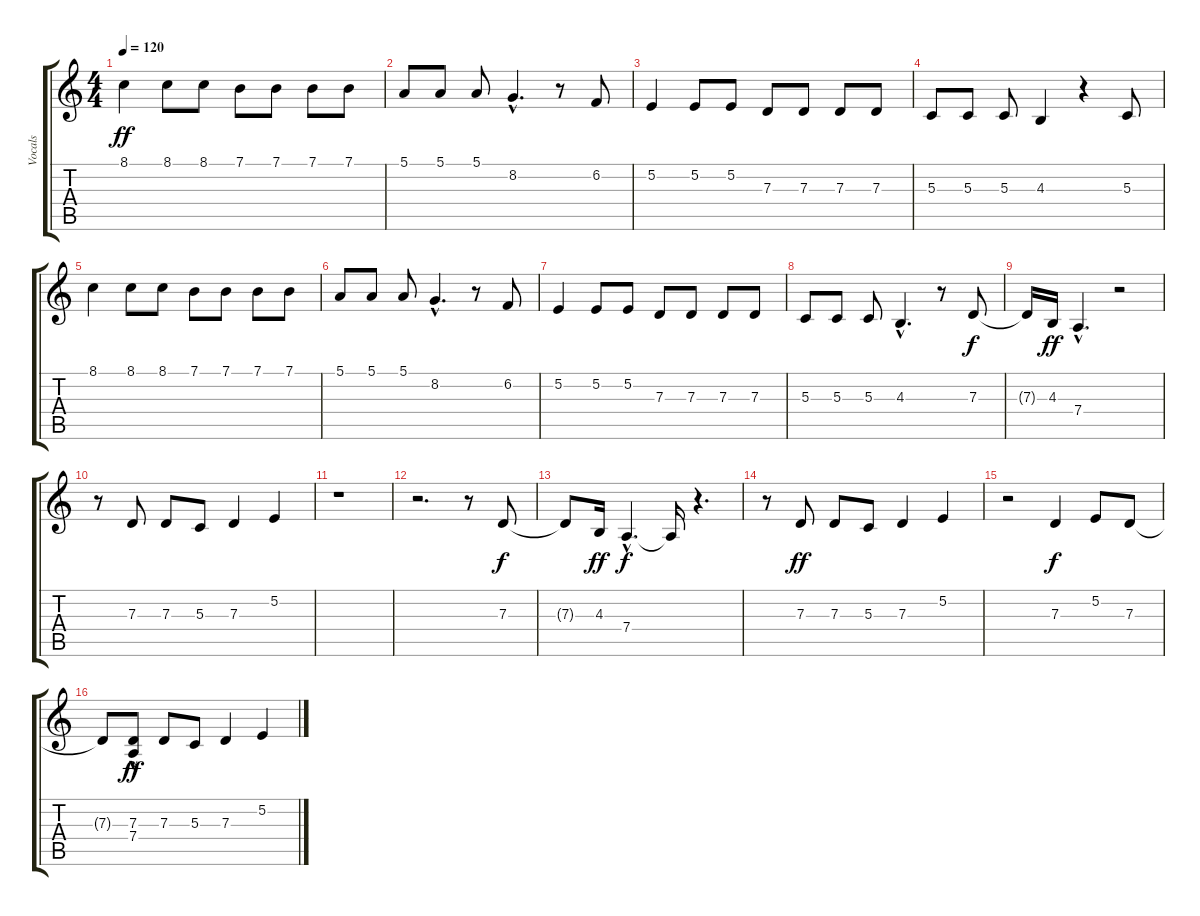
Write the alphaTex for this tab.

\track ("Vocals" "Vocals") {instrument oboe}
\staff {score tabs}
\tuning (E4 B3 G3 D3 A2 E2) {hide}
\ts (4 4)
\tempo 120
\clef g2
\ks c
8.1.4{dy ff} 8.1.8 8.1.8 7.1.8 7.1.8 7.1.8 7.1.8 |
5.1.8 5.1.8 5.1.8 8.2{hac}.4{d} r.8 6.2.8 |
5.2.4 5.2.8 5.2.8 7.3.8 7.3.8 7.3.8 7.3.8 |
5.3.8 5.3.8 5.3.8 4.3.4 r.4 5.3.8 |
8.1.4 8.1.8 8.1.8 7.1.8 7.1.8 7.1.8 7.1.8 |
5.1.8 5.1.8 5.1.8 8.2{hac}.4{d} r.8 6.2.8 |
5.2.4 5.2.8 5.2.8 7.3.8 7.3.8 7.3.8 7.3.8 |
5.3.8 5.3.8 5.3.8 4.3{hac}.4{d} r.8 7.3.8{dy f} |
7.3{t}.16 4.3.16{dy ff} 7.4{hac}.4{d} r.2 |
r.8 7.3.8 7.3.8 5.3.8 7.3.4 5.2.4 |
r.1 |
r.2{d} r.8 7.3.8{dy f} |
7.3{t}.8 4.3.16{dy ff} 7.4{hac}.4{d dy f} 7.4{t}.16 r.4{d} |
r.8 7.3.8{dy ff} 7.3.8 5.3.8 7.3.4 5.2.4 |
r.2 7.3.4{dy f} 5.2.8 7.3.8 |
7.3{t}.8 (7.3 7.4{hac}).8{dy ff} 7.3.8 5.3.8 7.3.4 5.2.4
